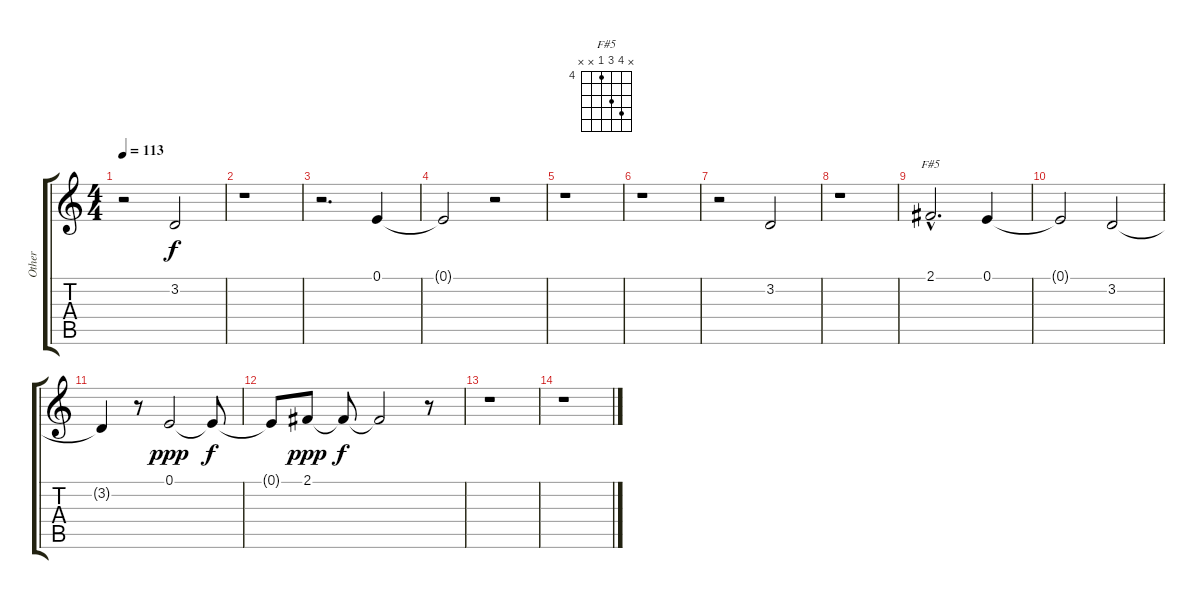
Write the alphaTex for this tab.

\track ("Other" "Other") {instrument choiraahs}
\staff {score tabs}
\tuning (E4 B3 G3 D3 A2 E2) {hide}
\chord ("F#5" x 7 6 4 x x) {firstfret 4}
\ts (4 4)
\tempo 113
\clef g2
\ks c
r.2{dy f} 3.2.2{instrument vibraphone} |
r.1 |
r.2{d} 0.1.4{instrument vibraphone} |
0.1{t}.2 r.2 |
r.1 |
r.1 |
r.2 3.2.2{instrument vibraphone} |
r.1 |
2.1{hac}.2{d ch "F#5" instrument vibraphone} 0.1.4 |
0.1{t}.2 3.2.2 |
3.2{t}.4 r.8 0.1.2{dy ppp} 0.1{t}.8{dy f} |
0.1{t}.8 2.1.8{dy ppp} 2.1{t}.8{dy f} 2.1{t}.2 r.8 |
r.1 |
r.1
